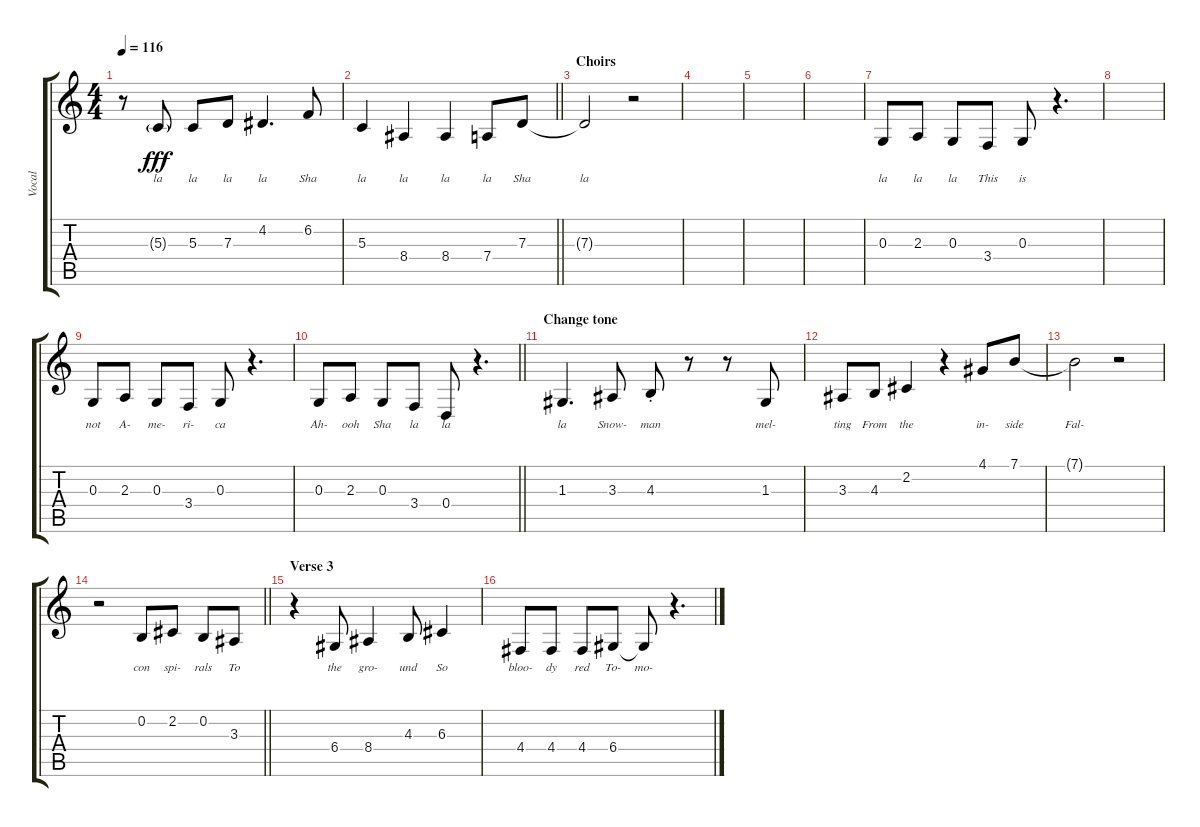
\track ("Vocal" "Vocal") {instrument lead6voice}
\staff {score tabs}
\tuning (E4 B3 G3 D3 A2 E2) {hide}
\ts (4 4)
\tempo 116
\clef g2
\ks c
r.8{dy fff} 5.3{g}.8{lyrics (0 "la") lyrics (1 "") lyrics (2 "") lyrics (3 "") lyrics (4 "")} 5.3.8{lyrics (0 "la") lyrics (1 "") lyrics (2 "") lyrics (3 "") lyrics (4 "")} 7.3.8{lyrics (0 "la") lyrics (1 "") lyrics (2 "") lyrics (3 "") lyrics (4 "")} 4.2.4{d lyrics (0 "la") lyrics (1 "") lyrics (2 "") lyrics (3 "") lyrics (4 "")} 6.2.8{lyrics (0 "Sha") lyrics (1 "") lyrics (2 "") lyrics (3 "") lyrics (4 "")} |
\barLineRight lightlight
5.3.4{lyrics (0 "la") lyrics (1 "") lyrics (2 "") lyrics (3 "") lyrics (4 "")} 8.4.4{lyrics (0 "la") lyrics (1 "") lyrics (2 "") lyrics (3 "") lyrics (4 "")} 8.4.4{lyrics (0 "la") lyrics (1 "") lyrics (2 "") lyrics (3 "") lyrics (4 "")} 7.4.8{lyrics (0 "la") lyrics (1 "") lyrics (2 "") lyrics (3 "") lyrics (4 "")} 7.3.8{lyrics (0 "Sha") lyrics (1 "") lyrics (2 "") lyrics (3 "") lyrics (4 "")} |
\section ("" "Choirs")
7.3{t}.2{lyrics (0 "la") lyrics (1 "") lyrics (2 "") lyrics (3 "") lyrics (4 "")} r.2 |
|
|
|
0.3.8{lyrics (0 "la") lyrics (1 "") lyrics (2 "") lyrics (3 "") lyrics (4 "")} 2.3.8{lyrics (0 "la") lyrics (1 "") lyrics (2 "") lyrics (3 "") lyrics (4 "")} 0.3.8{lyrics (0 "la") lyrics (1 "") lyrics (2 "") lyrics (3 "") lyrics (4 "")} 3.4.8{lyrics (0 "This") lyrics (1 "") lyrics (2 "") lyrics (3 "") lyrics (4 "")} 0.3.8{lyrics (0 "is") lyrics (1 "") lyrics (2 "") lyrics (3 "") lyrics (4 "")} r.4{d} |
|
0.3.8{lyrics (0 "not") lyrics (1 "") lyrics (2 "") lyrics (3 "") lyrics (4 "")} 2.3.8{lyrics (0 "A-") lyrics (1 "") lyrics (2 "") lyrics (3 "") lyrics (4 "")} 0.3.8{lyrics (0 "me-") lyrics (1 "") lyrics (2 "") lyrics (3 "") lyrics (4 "")} 3.4.8{lyrics (0 "ri-") lyrics (1 "") lyrics (2 "") lyrics (3 "") lyrics (4 "")} 0.3.8{lyrics (0 "ca") lyrics (1 "") lyrics (2 "") lyrics (3 "") lyrics (4 "")} r.4{d} |
\barLineRight lightlight
0.3.8{lyrics (0 "Ah-") lyrics (1 "") lyrics (2 "") lyrics (3 "") lyrics (4 "")} 2.3.8{lyrics (0 "ooh") lyrics (1 "") lyrics (2 "") lyrics (3 "") lyrics (4 "")} 0.3.8{lyrics (0 "Sha") lyrics (1 "") lyrics (2 "") lyrics (3 "") lyrics (4 "")} 3.4.8{lyrics (0 "la") lyrics (1 "") lyrics (2 "") lyrics (3 "") lyrics (4 "")} 0.4.8{lyrics (0 "la") lyrics (1 "") lyrics (2 "") lyrics (3 "") lyrics (4 "")} r.4{d} |
\section ("" "Change tone")
1.3.4{d lyrics (0 "la") lyrics (1 "") lyrics (2 "") lyrics (3 "") lyrics (4 "")} 3.3.8{lyrics (0 "Snow-") lyrics (1 "") lyrics (2 "") lyrics (3 "") lyrics (4 "")} 4.3{st}.8{lyrics (0 "man") lyrics (1 "") lyrics (2 "") lyrics (3 "") lyrics (4 "")} r.8 r.8 1.3.8{lyrics (0 "mel-") lyrics (1 "") lyrics (2 "") lyrics (3 "") lyrics (4 "")} |
3.3.8{lyrics (0 "ting") lyrics (1 "") lyrics (2 "") lyrics (3 "") lyrics (4 "")} 4.3.8{lyrics (0 "From") lyrics (1 "") lyrics (2 "") lyrics (3 "") lyrics (4 "")} 2.2.4{lyrics (0 "the") lyrics (1 "") lyrics (2 "") lyrics (3 "") lyrics (4 "")} r.4 4.1.8{lyrics (0 "in-") lyrics (1 "") lyrics (2 "") lyrics (3 "") lyrics (4 "")} 7.1.8{lyrics (0 "side") lyrics (1 "") lyrics (2 "") lyrics (3 "") lyrics (4 "")} |
7.1{t}.2{lyrics (0 "Fal-") lyrics (1 "") lyrics (2 "") lyrics (3 "") lyrics (4 "")} r.2 |
\barLineRight lightlight
r.2 0.2.8{lyrics (0 "con") lyrics (1 "") lyrics (2 "") lyrics (3 "") lyrics (4 "")} 2.2.8{lyrics (0 "spi-") lyrics (1 "") lyrics (2 "") lyrics (3 "") lyrics (4 "")} 0.2.8{lyrics (0 "rals") lyrics (1 "") lyrics (2 "") lyrics (3 "") lyrics (4 "")} 3.3.8{lyrics (0 "To") lyrics (1 "") lyrics (2 "") lyrics (3 "") lyrics (4 "")} |
\section ("" "Verse 3")
r.4 6.4.8{lyrics (0 "the") lyrics (1 "") lyrics (2 "") lyrics (3 "") lyrics (4 "")} 8.4.4{lyrics (0 "gro-") lyrics (1 "") lyrics (2 "") lyrics (3 "") lyrics (4 "")} 4.3.8{lyrics (0 "und") lyrics (1 "") lyrics (2 "") lyrics (3 "") lyrics (4 "")} 6.3.4{lyrics (0 "So") lyrics (1 "") lyrics (2 "") lyrics (3 "") lyrics (4 "")} |
4.4.8{lyrics (0 "bloo-") lyrics (1 "") lyrics (2 "") lyrics (3 "") lyrics (4 "")} 4.4.8{lyrics (0 "dy") lyrics (1 "") lyrics (2 "") lyrics (3 "") lyrics (4 "")} 4.4.8{lyrics (0 "red") lyrics (1 "") lyrics (2 "") lyrics (3 "") lyrics (4 "")} 6.4.8{lyrics (0 "To-") lyrics (1 "") lyrics (2 "") lyrics (3 "") lyrics (4 "")} 6.4{t}.8{lyrics (0 "mo-") lyrics (1 "") lyrics (2 "") lyrics (3 "") lyrics (4 "")} r.4{d}
